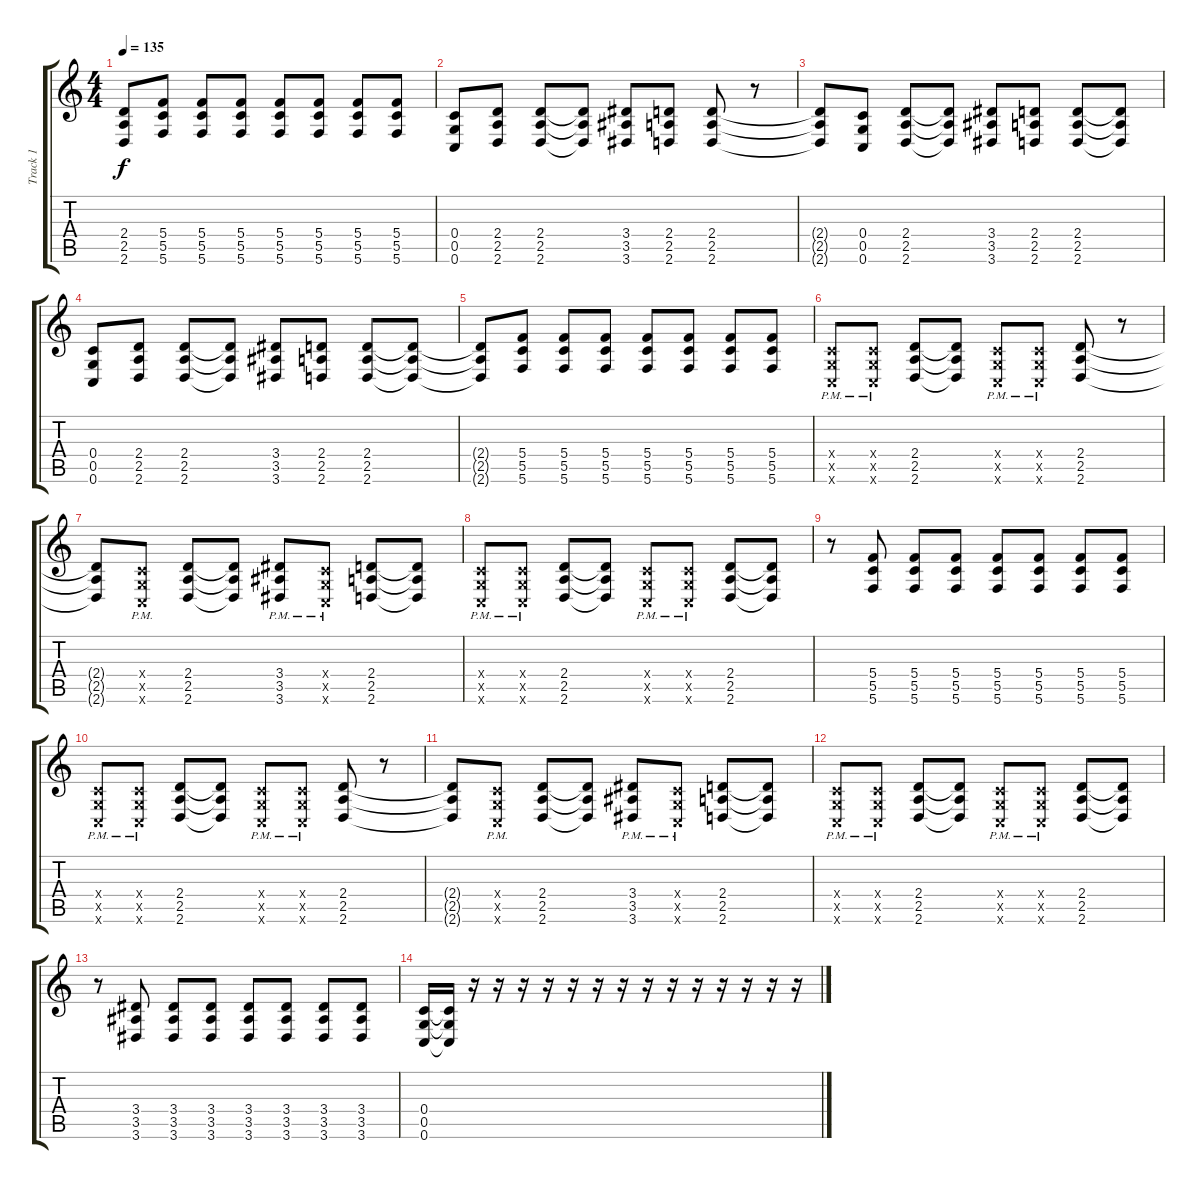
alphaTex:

\track ("Track 1" "Track 1") {instrument distortionguitar}
\staff {score tabs}
\tuning (D4 A3 F3 C3 G2 C2) {hide}
\ts (4 4)
\tempo 135
\clef g2
\ks c
(2.4{t} 2.5{t} 2.6{t}).8{dy f} (5.4 5.5 5.6).8 (5.4 5.5 5.6).8 (5.4 5.5 5.6).8 (5.4 5.5 5.6).8 (5.4 5.5 5.6).8 (5.4 5.5 5.6).8 (5.4 5.5 5.6).8 |
(0.4 0.5 0.6).8 (2.4 2.5 2.6).8 (2.4 2.5 2.6).8 (2.4{t} 2.5{t} 2.6{t}).8 (3.4 3.5 3.6).8 (2.4 2.5 2.6).8 (2.4 2.5 2.6).8 r.8 |
(2.4{t} 2.5{t} 2.6{t}).8 (0.4 0.5 0.6).8 (2.4 2.5 2.6).8 (2.4{t} 2.5{t} 2.6{t}).8 (3.4 3.5 3.6).8 (2.4 2.5 2.6).8 (2.4 2.5 2.6).8 (2.4{t} 2.5{t} 2.6{t}).8 |
(0.4 0.5 0.6).8 (2.4 2.5 2.6).8 (2.4 2.5 2.6).8 (2.4{t} 2.5{t} 2.6{t}).8 (3.4 3.5 3.6).8 (2.4 2.5 2.6).8 (2.4 2.5 2.6).8 (2.4{t} 2.5{t} 2.6{t}).8 |
(2.4{t} 2.5{t} 2.6{t}).8 (5.4 5.5 5.6).8 (5.4 5.5 5.6).8 (5.4 5.5 5.6).8 (5.4 5.5 5.6).8 (5.4 5.5 5.6).8 (5.4 5.5 5.6).8 (5.4 5.5 5.6).8 |
(0.4{pm x} 0.5{pm x} 0.6{pm x}).8 (0.4{pm x} 0.5{pm x} 0.6{pm x}).8 (2.4 2.5 2.6).8 (2.4{t} 2.5{t} 2.6{t}).8 (0.4{pm x} 0.5{pm x} 0.6{pm x}).8 (0.4{pm x} 0.5{pm x} 0.6{pm x}).8 (2.4 2.5 2.6).8 r.8 |
(2.4{t} 2.5{t} 2.6{t}).8 (0.4{pm x} 0.5{pm x} 0.6{pm x}).8 (2.4 2.5 2.6).8 (2.4{t} 2.5{t} 2.6{t}).8 (3.4{pm} 3.5{pm} 3.6{pm}).8 (0.4{pm x} 0.5{pm x} 0.6{pm x}).8 (2.4 2.5 2.6).8 (2.4{t} 2.5{t} 2.6{t}).8 |
(0.4{pm x} 0.5{pm x} 0.6{pm x}).8 (0.4{pm x} 0.5{pm x} 0.6{pm x}).8 (2.4 2.5 2.6).8 (2.4{t} 2.5{t} 2.6{t}).8 (0.4{pm x} 0.5{pm x} 0.6{pm x}).8 (0.4{pm x} 0.5{pm x} 0.6{pm x}).8 (2.4 2.5 2.6).8 (2.4{t} 2.5{t} 2.6{t}).8 |
r.8 (5.4 5.5 5.6).8 (5.4 5.5 5.6).8 (5.4 5.5 5.6).8 (5.4 5.5 5.6).8 (5.4 5.5 5.6).8 (5.4 5.5 5.6).8 (5.4 5.5 5.6).8 |
(0.4{pm x} 0.5{pm x} 0.6{pm x}).8 (0.4{pm x} 0.5{pm x} 0.6{pm x}).8 (2.4 2.5 2.6).8 (2.4{t} 2.5{t} 2.6{t}).8 (0.4{pm x} 0.5{pm x} 0.6{pm x}).8 (0.4{pm x} 0.5{pm x} 0.6{pm x}).8 (2.4 2.5 2.6).8 r.8 |
(2.4{t} 2.5{t} 2.6{t}).8 (0.4{pm x} 0.5{pm x} 0.6{pm x}).8 (2.4 2.5 2.6).8 (2.4{t} 2.5{t} 2.6{t}).8 (3.4{pm} 3.5{pm} 3.6{pm}).8 (0.4{pm x} 0.5{pm x} 0.6{pm x}).8 (2.4 2.5 2.6).8 (2.4{t} 2.5{t} 2.6{t}).8 |
(0.4{pm x} 0.5{pm x} 0.6{pm x}).8 (0.4{pm x} 0.5{pm x} 0.6{pm x}).8 (2.4 2.5 2.6).8 (2.4{t} 2.5{t} 2.6{t}).8 (0.4{pm x} 0.5{pm x} 0.6{pm x}).8 (0.4{pm x} 0.5{pm x} 0.6{pm x}).8 (2.4 2.5 2.6).8 (2.4{t} 2.5{t} 2.6{t}).8 |
r.8 (3.4 3.5 3.6).8 (3.4 3.5 3.6).8 (3.4 3.5 3.6).8 (3.4 3.5 3.6).8 (3.4 3.5 3.6).8 (3.4 3.5 3.6).8 (3.4 3.5 3.6).8 |
(0.4 0.5 0.6).16 (0.4{t} 0.5{t} 0.6{t}).16 r.16 r.16 r.16 r.16 r.16 r.16 r.16 r.16 r.16 r.16 r.16 r.16 r.16 r.16
